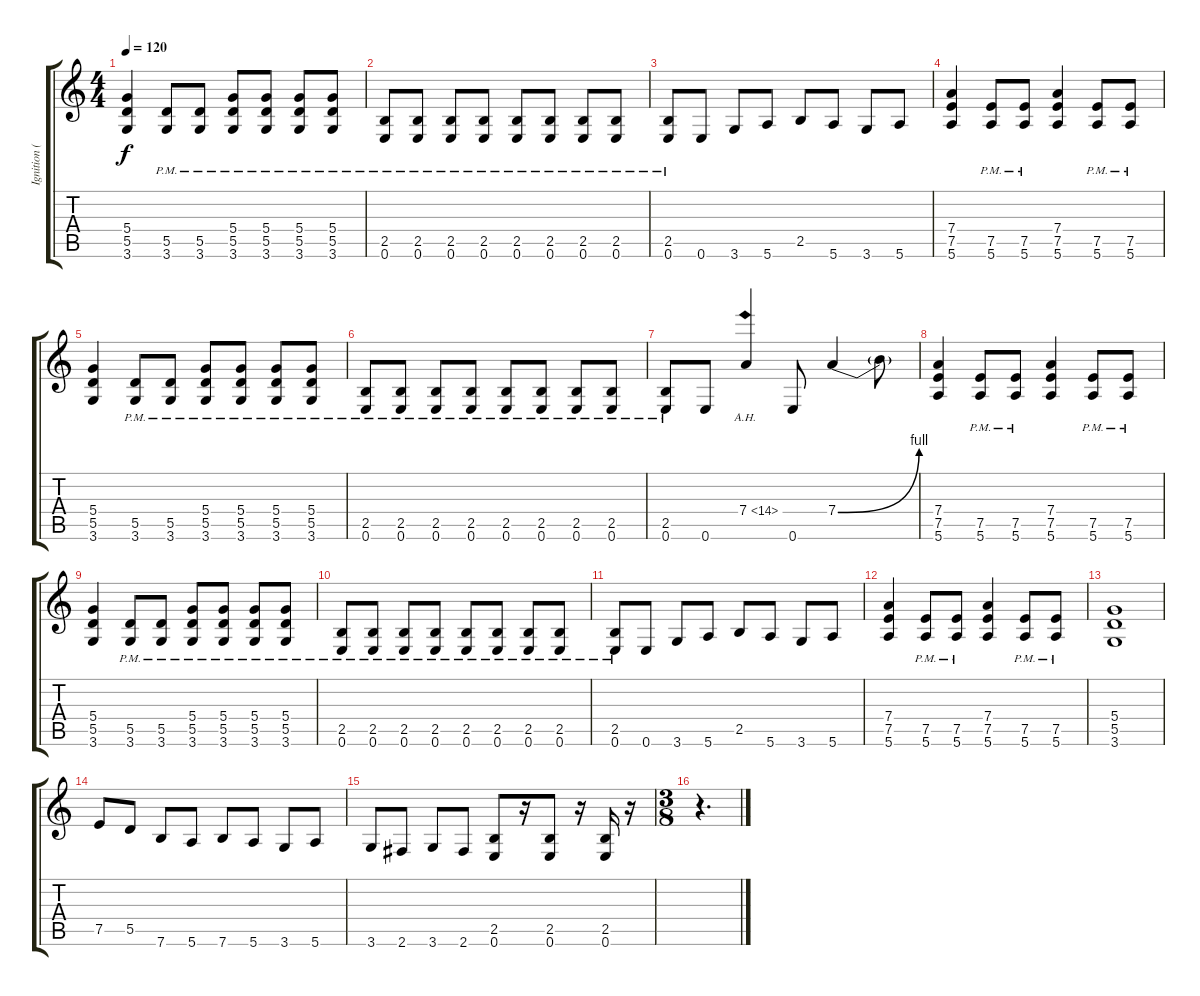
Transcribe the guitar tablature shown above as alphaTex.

\track ("Ignition (main lead)" "Ignition (") {instrument distortionguitar}
\staff {score tabs}
\tuning (E4 B3 G3 D3 A2 E2) {hide}
\ts (4 4)
\tempo 120
\clef g2
\ks c
(5.4 5.5 3.6).4{dy f} (5.5{pm} 3.6{pm}).8 (5.5{pm} 3.6{pm}).8 (5.4{pm} 5.5{pm} 3.6{pm}).8 (5.4{pm} 5.5{pm} 3.6{pm}).8 (5.4{pm} 5.5{pm} 3.6{pm}).8 (5.4{pm} 5.5 3.6{pm}).8 |
(2.5{pm} 0.6{pm}).8 (2.5{pm} 0.6{pm}).8 (2.5{pm} 0.6{pm}).8 (2.5{pm} 0.6{pm}).8 (2.5{pm} 0.6{pm}).8 (2.5{pm} 0.6{pm}).8 (2.5{pm} 0.6{pm}).8 (2.5{pm} 0.6{pm}).8 |
(2.5{pm} 0.6{pm}).8 0.6.8 3.6.8 5.6.8 2.5.8 5.6.8 3.6.8 5.6.8 |
(7.4 7.5 5.6).4 (7.5{pm} 5.6{pm}).8 (7.5{pm} 5.6{pm}).8 (7.4 7.5 5.6).4 (7.5{pm} 5.6{pm}).8 (7.5{pm} 5.6{pm}).8 |
(5.4 5.5 3.6).4 (5.5{pm} 3.6{pm}).8 (5.5{pm} 3.6{pm}).8 (5.4{pm} 5.5{pm} 3.6{pm}).8 (5.4{pm} 5.5{pm} 3.6{pm}).8 (5.4{pm} 5.5{pm} 3.6{pm}).8 (5.4{pm} 5.5 3.6{pm}).8 |
(2.5{pm} 0.6{pm}).8 (2.5{pm} 0.6{pm}).8 (2.5{pm} 0.6{pm}).8 (2.5{pm} 0.6{pm}).8 (2.5{pm} 0.6{pm}).8 (2.5{pm} 0.6{pm}).8 (2.5{pm} 0.6{pm}).8 (2.5{pm} 0.6{pm}).8 |
(2.5{pm} 0.6{pm}).8 0.6.8 7.4{ah 7}.4 0.6.8 7.4{be (bend 0 0 60 4)}.4 7.4{t}.8 |
(7.4 7.5 5.6).4 (7.5{pm} 5.6{pm}).8 (7.5{pm} 5.6{pm}).8 (7.4 7.5 5.6).4 (7.5{pm} 5.6{pm}).8 (7.5{pm} 5.6{pm}).8 |
(5.4 5.5 3.6).4 (5.5{pm} 3.6{pm}).8 (5.5{pm} 3.6{pm}).8 (5.4{pm} 5.5{pm} 3.6{pm}).8 (5.4{pm} 5.5{pm} 3.6{pm}).8 (5.4{pm} 5.5{pm} 3.6{pm}).8 (5.4{pm} 5.5 3.6{pm}).8 |
(2.5{pm} 0.6{pm}).8 (2.5{pm} 0.6{pm}).8 (2.5{pm} 0.6{pm}).8 (2.5{pm} 0.6{pm}).8 (2.5{pm} 0.6{pm}).8 (2.5{pm} 0.6{pm}).8 (2.5{pm} 0.6{pm}).8 (2.5{pm} 0.6{pm}).8 |
(2.5{pm} 0.6{pm}).8 0.6.8 3.6.8 5.6.8 2.5.8 5.6.8 3.6.8 5.6.8 |
(7.4 7.5 5.6).4 (7.5{pm} 5.6{pm}).8 (7.5{pm} 5.6{pm}).8 (7.4 7.5 5.6).4 (7.5{pm} 5.6{pm}).8 (7.5{pm} 5.6{pm}).8 |
(5.4 5.5 3.6).1 |
7.5.8 5.5.8 7.6.8 5.6.8 7.6.8 5.6.8 3.6.8 5.6.8 |
3.6.8 2.6.8 3.6.8 2.6.8 (2.5 0.6).8 r.16 (2.5 0.6).8 r.16 (2.5 0.6).16 r.16 |
\ts (3 8)
r.4{d}
